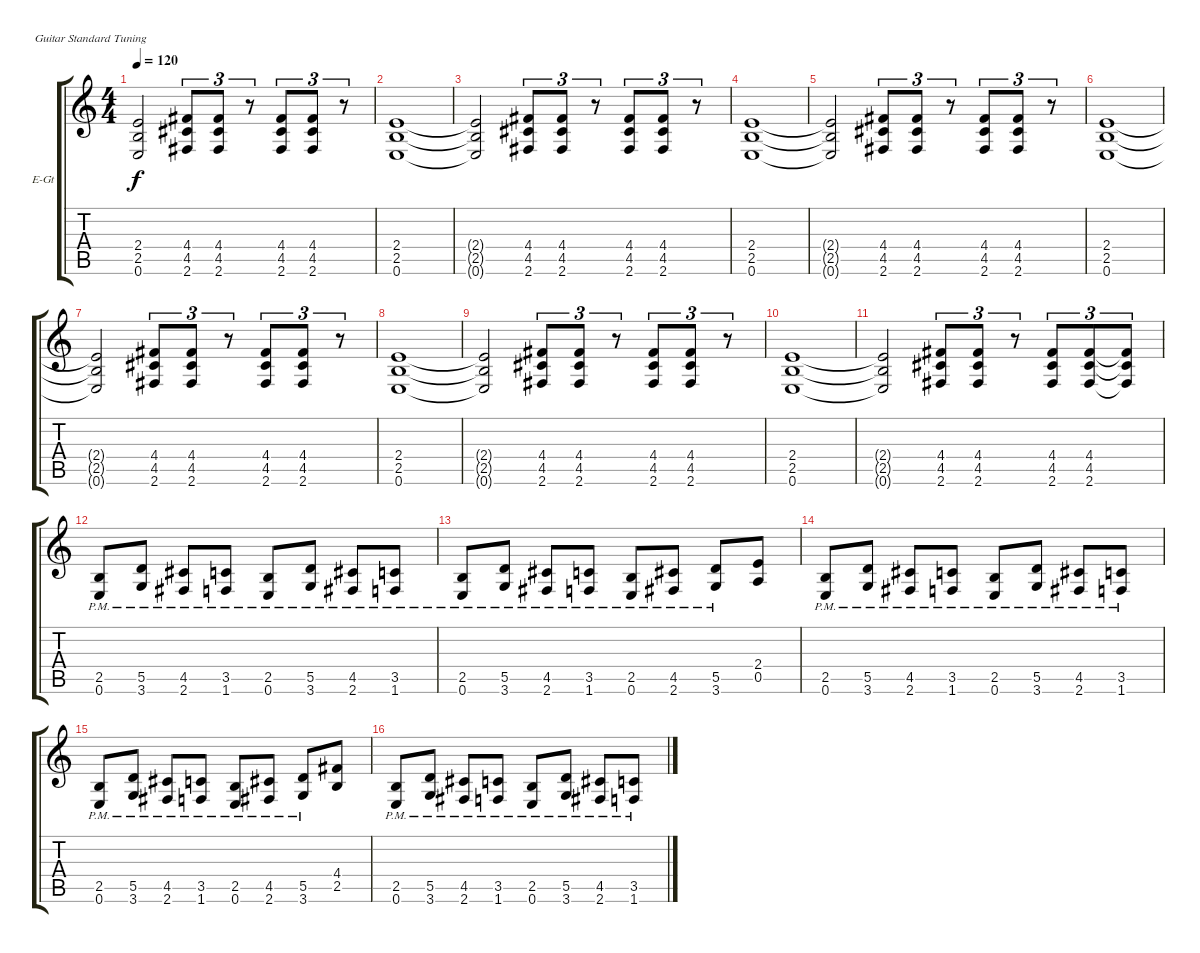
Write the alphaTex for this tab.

\defaultSystemsLayout 4
\bracketExtendMode groupsimilarinstruments
\firstSystemTrackNameOrientation horizontal
\otherSystemsTrackNameOrientation horizontal
\track ("Kirk Hammett (Dist.Gtr.1)" "E-Gt") {instrument distortionguitar}
\staff {score tabs}
\tuning (E4 B3 G3 D3 A2 E2)
\ts (4 4)
\tempo 120
\clef g2
\ks c
(2.4{t} 2.5{t} 0.6{t}).2{dy f} (4.4 4.5 2.6).8{tu (3 2)} (4.4 4.5 2.6).8{tu (3 2)} r.8{tu (3 2)} (4.4 4.5 2.6).8{tu (3 2)} (4.4 4.5 2.6).8{tu (3 2)} r.8{tu (3 2)} |
(2.4 2.5 0.6).1 |
(2.4{t} 2.5{t} 0.6{t}).2 (4.4 4.5 2.6).8{tu (3 2)} (4.4 4.5 2.6).8{tu (3 2)} r.8{tu (3 2)} (4.4 4.5 2.6).8{tu (3 2)} (4.4 4.5 2.6).8{tu (3 2)} r.8{tu (3 2)} |
(2.4 2.5 0.6).1 |
(2.4{t} 2.5{t} 0.6{t}).2 (4.4 4.5 2.6).8{tu (3 2)} (4.4 4.5 2.6).8{tu (3 2)} r.8{tu (3 2)} (4.4 4.5 2.6).8{tu (3 2)} (4.4 4.5 2.6).8{tu (3 2)} r.8{tu (3 2)} |
(2.4 2.5 0.6).1 |
(2.4{t} 2.5{t} 0.6{t}).2 (4.4 4.5 2.6).8{tu (3 2)} (4.4 4.5 2.6).8{tu (3 2)} r.8{tu (3 2)} (4.4 4.5 2.6).8{tu (3 2)} (4.4 4.5 2.6).8{tu (3 2)} r.8{tu (3 2)} |
(2.4 2.5 0.6).1 |
(2.4{t} 2.5{t} 0.6{t}).2 (4.4 4.5 2.6).8{tu (3 2)} (4.4 4.5 2.6).8{tu (3 2)} r.8{tu (3 2)} (4.4 4.5 2.6).8{tu (3 2)} (4.4 4.5 2.6).8{tu (3 2)} r.8{tu (3 2)} |
(2.4 2.5 0.6).1 |
(2.4{t} 2.5{t} 0.6{t}).2 (4.4 4.5 2.6).8{tu (3 2)} (4.4 4.5 2.6).8{tu (3 2)} r.8{tu (3 2)} (4.4 4.5 2.6).8{tu (3 2)} (4.4 4.5 2.6).8{tu (3 2)} (2.6{t} 4.5{t} 4.4{t}).8{tu (3 2)} |
(0.6{pm} 2.5{pm}).8 (3.6{pm} 5.5{pm}).8 (2.6{pm} 4.5{pm}).8 (1.6{pm} 3.5{pm}).8 (0.6{pm} 2.5{pm}).8 (3.6{pm} 5.5{pm}).8 (2.6{pm} 4.5{pm}).8 (1.6{pm} 3.5{pm}).8 |
(0.6{pm} 2.5{pm}).8 (3.6{pm} 5.5{pm}).8 (2.6{pm} 4.5{pm}).8 (1.6{pm} 3.5{pm}).8 (0.6{pm} 2.5{pm}).8 (2.6{pm} 4.5{pm}).8 (3.6{pm} 5.5{pm}).8 (2.4 0.5).8 |
(0.6{pm} 2.5{pm}).8 (3.6{pm} 5.5{pm}).8 (2.6{pm} 4.5{pm}).8 (1.6{pm} 3.5{pm}).8 (0.6{pm} 2.5{pm}).8 (3.6{pm} 5.5{pm}).8 (2.6{pm} 4.5{pm}).8 (1.6{pm} 3.5{pm}).8 |
(0.6{pm} 2.5{pm}).8 (3.6{pm} 5.5{pm}).8 (2.6{pm} 4.5{pm}).8 (1.6{pm} 3.5{pm}).8 (0.6{pm} 2.5{pm}).8 (2.6{pm} 4.5{pm}).8 (3.6{pm} 5.5{pm}).8 (4.4 2.5).8 |
(0.6{pm} 2.5{pm}).8 (3.6{pm} 5.5{pm}).8 (2.6{pm} 4.5{pm}).8 (1.6{pm} 3.5{pm}).8 (0.6{pm} 2.5{pm}).8 (3.6{pm} 5.5{pm}).8 (2.6{pm} 4.5{pm}).8 (1.6{pm} 3.5{pm}).8
